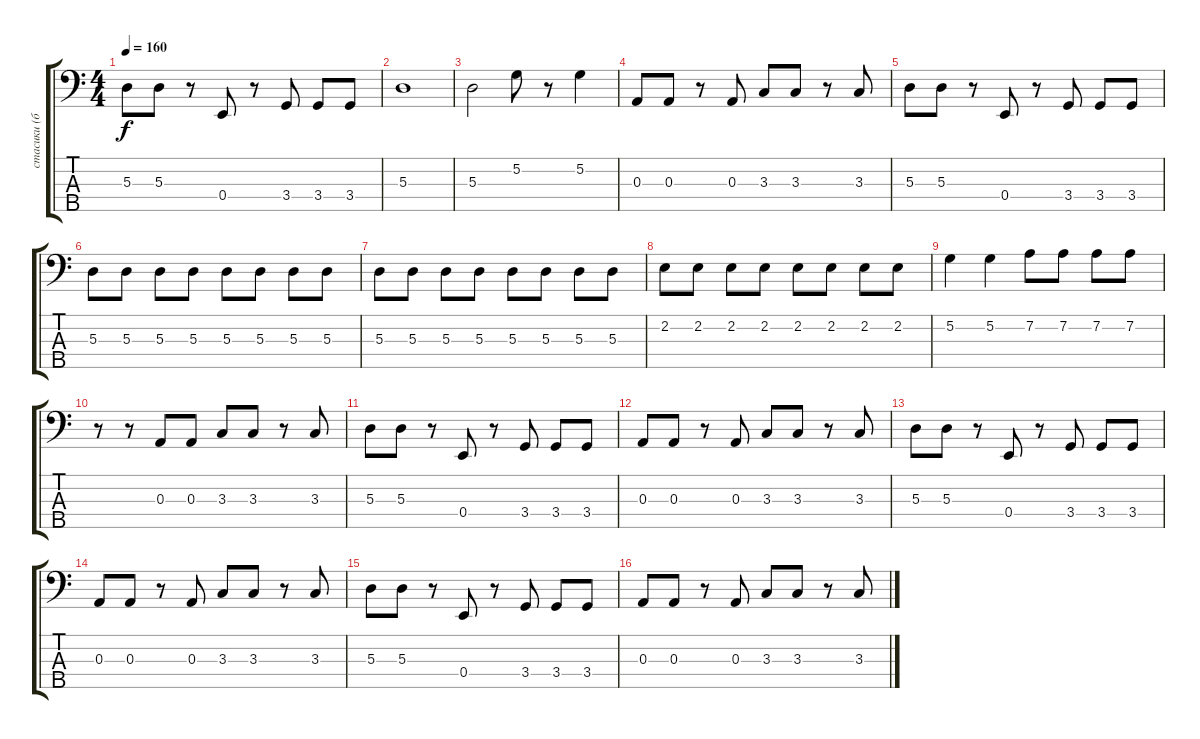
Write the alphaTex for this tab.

\track ("стасики (бас)" "стасики (б") {instrument electricbassfinger}
\staff {score tabs}
\tuning (G2 D2 A1 E1 B0) {hide}
\ts (4 4)
\tempo 160
\clef f4
\ks c
5.3.8{dy f} 5.3.8 r.8 0.4.8 r.8 3.4.8 3.4.8 3.4.8 |
5.3.1 |
5.3.2 5.2.8 r.8 5.2.4 |
0.3.8 0.3.8 r.8 0.3.8 3.3.8 3.3.8 r.8 3.3.8 |
5.3.8 5.3.8 r.8 0.4.8 r.8 3.4.8 3.4.8 3.4.8 |
5.3.8 5.3.8 5.3.8 5.3.8 5.3.8 5.3.8 5.3.8 5.3.8 |
5.3.8 5.3.8 5.3.8 5.3.8 5.3.8 5.3.8 5.3.8 5.3.8 |
2.2.8 2.2.8 2.2.8 2.2.8 2.2.8 2.2.8 2.2.8 2.2.8 |
5.2.4 5.2.4 7.2.8 7.2.8 7.2.8 7.2.8 |
r.8 r.8 0.3.8 0.3.8 3.3.8 3.3.8 r.8 3.3.8 |
5.3.8 5.3.8 r.8 0.4.8 r.8 3.4.8 3.4.8 3.4.8 |
0.3.8 0.3.8 r.8 0.3.8 3.3.8 3.3.8 r.8 3.3.8 |
5.3.8 5.3.8 r.8 0.4.8 r.8 3.4.8 3.4.8 3.4.8 |
0.3.8 0.3.8 r.8 0.3.8 3.3.8 3.3.8 r.8 3.3.8 |
5.3.8 5.3.8 r.8 0.4.8 r.8 3.4.8 3.4.8 3.4.8 |
0.3.8 0.3.8 r.8 0.3.8 3.3.8 3.3.8 r.8 3.3.8
